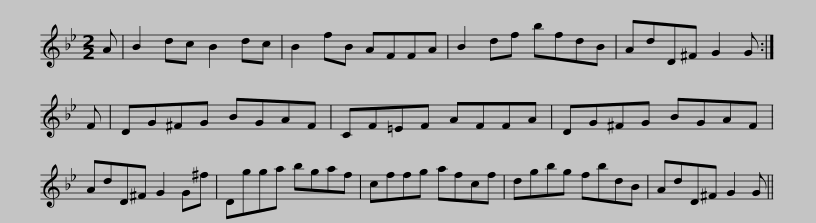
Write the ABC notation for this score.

X:1
L:1/8
M:2/2
I:linebreak $
K:Gmin
V:1 treble
V:1
 A | B2 dc B2 dc | B2 fB AFFA | B2 df bfdB | AdD^F G2 G :| %5
 F | DG^FG BGAF |$ CF=EF AFFA | DG^FG BGAF | AdD^F G2 G^f | %10
 Dgga bgaf | cffg afcf |$ dgbg fbdB | AdD^F G2 G || %14
